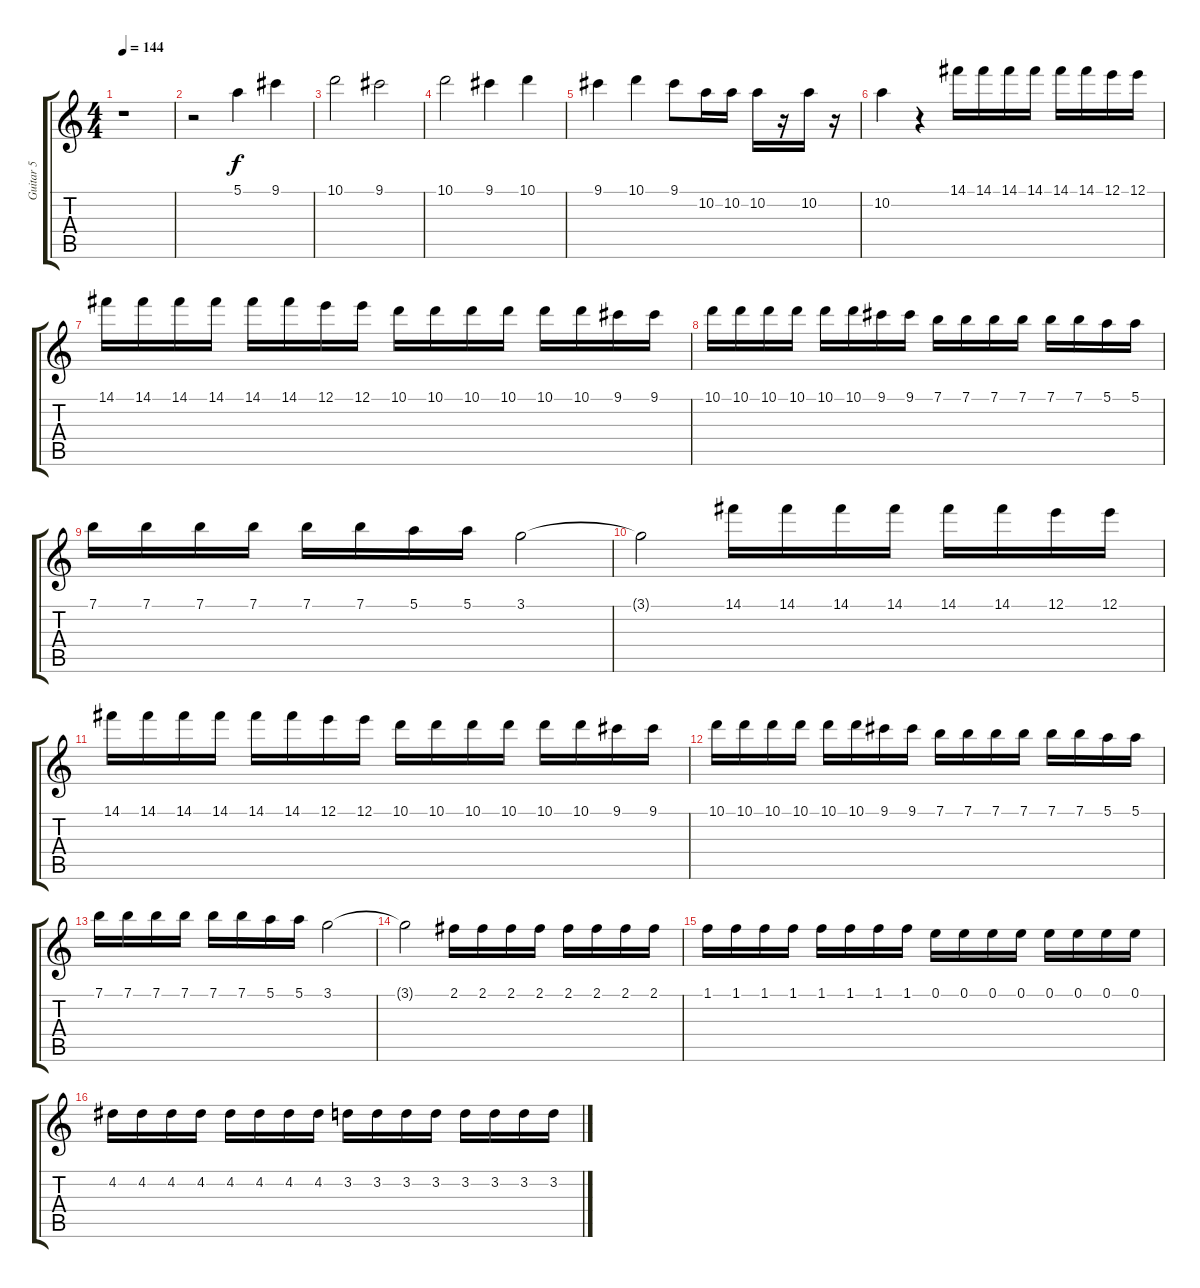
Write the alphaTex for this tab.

\track ("Guitar 5" "Guitar 5") {instrument acousticguitarnylon}
\staff {score tabs}
\tuning (E4 B3 G3 D3 A2 E2) {hide}
\ts (4 4)
\tempo 144
\clef g2
\ks c
r.1{dy f} |
r.2 5.1.4 9.1.4 |
10.1.2 9.1.2 |
10.1.2 9.1.4 10.1.4 |
9.1.4 10.1.4 9.1.8 10.2.16 10.2.16 10.2.16 r.16 10.2.16 r.16 |
10.2.4 r.4 14.1.16 14.1.16 14.1.16 14.1.16 14.1.16 14.1.16 12.1.16 12.1.16 |
14.1.16 14.1.16 14.1.16 14.1.16 14.1.16 14.1.16 12.1.16 12.1.16 10.1.16 10.1.16 10.1.16 10.1.16 10.1.16 10.1.16 9.1.16 9.1.16 |
10.1.16 10.1.16 10.1.16 10.1.16 10.1.16 10.1.16 9.1.16 9.1.16 7.1.16 7.1.16 7.1.16 7.1.16 7.1.16 7.1.16 5.1.16 5.1.16 |
7.1.16 7.1.16 7.1.16 7.1.16 7.1.16 7.1.16 5.1.16 5.1.16 3.1.2 |
3.1{t}.2 14.1.16 14.1.16 14.1.16 14.1.16 14.1.16 14.1.16 12.1.16 12.1.16 |
14.1.16 14.1.16 14.1.16 14.1.16 14.1.16 14.1.16 12.1.16 12.1.16 10.1.16 10.1.16 10.1.16 10.1.16 10.1.16 10.1.16 9.1.16 9.1.16 |
10.1.16 10.1.16 10.1.16 10.1.16 10.1.16 10.1.16 9.1.16 9.1.16 7.1.16 7.1.16 7.1.16 7.1.16 7.1.16 7.1.16 5.1.16 5.1.16 |
7.1.16 7.1.16 7.1.16 7.1.16 7.1.16 7.1.16 5.1.16 5.1.16 3.1.2 |
3.1{t}.2 2.1.16 2.1.16 2.1.16 2.1.16 2.1.16 2.1.16 2.1.16 2.1.16 |
1.1.16 1.1.16 1.1.16 1.1.16 1.1.16 1.1.16 1.1.16 1.1.16 0.1.16 0.1.16 0.1.16 0.1.16 0.1.16 0.1.16 0.1.16 0.1.16 |
4.2.16 4.2.16 4.2.16 4.2.16 4.2.16 4.2.16 4.2.16 4.2.16 3.2.16 3.2.16 3.2.16 3.2.16 3.2.16 3.2.16 3.2.16 3.2.16
